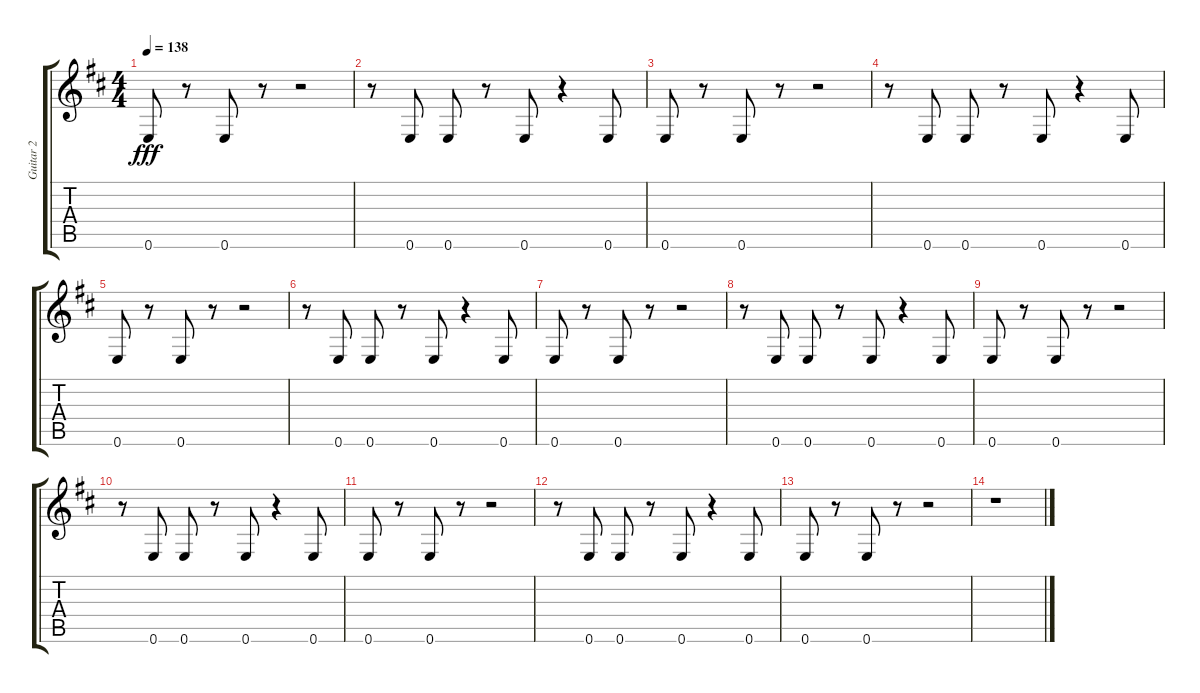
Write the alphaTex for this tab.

\track ("Guitar 2" "Guitar 2") {instrument distortionguitar}
\staff {score tabs}
\tuning (E4 B3 G3 D3 A2 E2) {hide}
\ts (4 4)
\tempo 138
\clef g2
\ks d
0.6.8{dy fff} r.8 0.6.8 r.8 r.2 |
r.8 0.6.8 0.6.8 r.8 0.6.8 r.4 0.6.8 |
0.6.8 r.8 0.6.8 r.8 r.2 |
r.8 0.6.8 0.6.8 r.8 0.6.8 r.4 0.6.8 |
0.6.8 r.8 0.6.8 r.8 r.2 |
r.8 0.6.8 0.6.8 r.8 0.6.8 r.4 0.6.8 |
0.6.8 r.8 0.6.8 r.8 r.2 |
r.8 0.6.8 0.6.8 r.8 0.6.8 r.4 0.6.8 |
0.6.8 r.8 0.6.8 r.8 r.2 |
r.8 0.6.8 0.6.8 r.8 0.6.8 r.4 0.6.8 |
0.6.8 r.8 0.6.8 r.8 r.2 |
r.8 0.6.8 0.6.8 r.8 0.6.8 r.4 0.6.8 |
0.6.8 r.8 0.6.8 r.8 r.2 |
r.1
